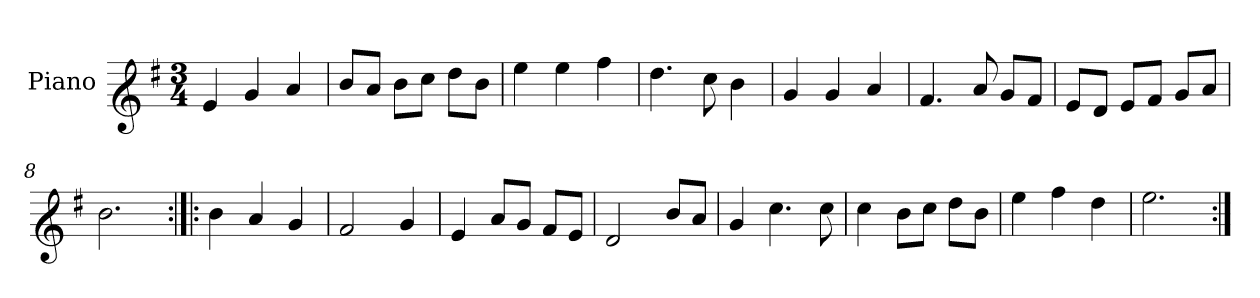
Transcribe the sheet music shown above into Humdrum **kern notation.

**kern
*part1
*staff1
*I"Piano
*I'Pno.
*clefG1
*k[f#]
*M3/4
=1
4g/
4b/
4cc/
=2
8dd/L
8cc/J
8dd\L
8ee\J
8ff#\L
8dd\J
=3
4gg\
4gg\
4aa\
=4
4.ff#\
8ee\
4dd\
=5
4b/
4b/
4cc/
=6
4.a/
8cc/
8b/L
8a/J
=7
8g/L
8f#/J
8g/L
8a/J
8b/L
8cc/J
=8
2.dd\
=9:|!|:
4dd\
4cc/
4b/
=10
2a/
4b/
=11
4g/
8cc/L
8b/J
8a/L
8g/J
=12
2f#/
8dd/L
8cc/J
=13
4b/
4.ee\
8ee\
=14
4ee\
8dd\L
8ee\J
8ff#\L
8dd\J
=15
4gg\
4aa\
4ff#\
=16
2.gg\
=:|!
*-
